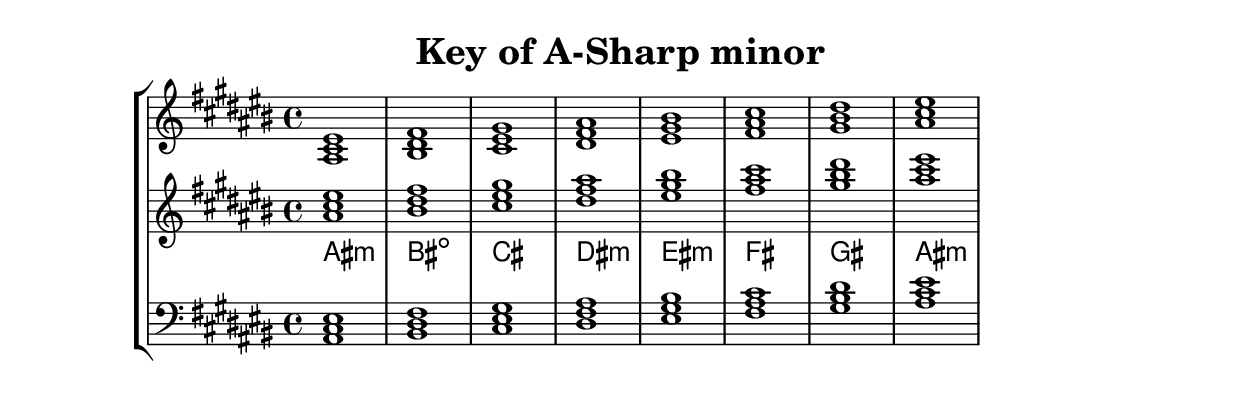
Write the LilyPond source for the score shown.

% Copyright 2013 Talos Thoren

%    This file is part of the Chord Tools project.
%
%    Chord Tools is free software: you can redistribute it and/or modify
%    it under the terms of the GNU General Public License as published by
%    the Free Software Foundation, either version 3 of the License, or
%    (at your option) any later version.
%
%    Chord Tools is distributed in the hope that it will be useful,
%    but WITHOUT ANY WARRANTY; without even the implied warranty of
%    MERCHANTABILITY or FITNESS FOR A PARTICULAR PURPOSE.  See the
%    GNU General Public License for more details.
%
%    You should have received a copy of the GNU General Public License
%    along with Chord Tools.  If not, see <http://www.gnu.org/licenses/>.

% Description: Chord tool for the key of A Sharp minor
% Author: Talos Thoren
% Date: January 24, 2013

\version "2.16.1"

\header
{
  title = "Key of A-Sharp minor"
}

% Defining variables
% The Key of A Sharp minor has seven sharps:
% F-Sharp, C-Sharp, G-Sharp, D-Sharp, A-Sharp, E-Sharp, B-Sharp (Every note is sharp)
a_sharp_min_triads = { \key ais \minor <ais cis eis>1  <bis dis fis> <cis eis gis> <dis fis ais> <eis gis bis> <fis ais cis> <gis bis dis> <ais cis eis> }
a_sharp_min_triadNames = \new ChordNames { \a_sharp_min_triads }

% Some Chord Tools can use alternate starting
% octaves to facilitate ease of study
alt_treb_chordTool = \new Staff \relative c''
{
  <<
    \a_sharp_min_triads
    \a_sharp_min_triadNames
  >>
}

chordTool = \new StaffGroup
{
  <<
    \new Staff
    {
      \relative c'
      << 
	\a_sharp_min_triads 
	%\a_sharp_min_triadNames 
      >>
    }

    \alt_treb_chordTool

    \new Staff \relative c
    {
      \clef bass
      <<
	\a_sharp_min_triads
      >>
    }
  >>
}

\score
{
  \chordTool
}


